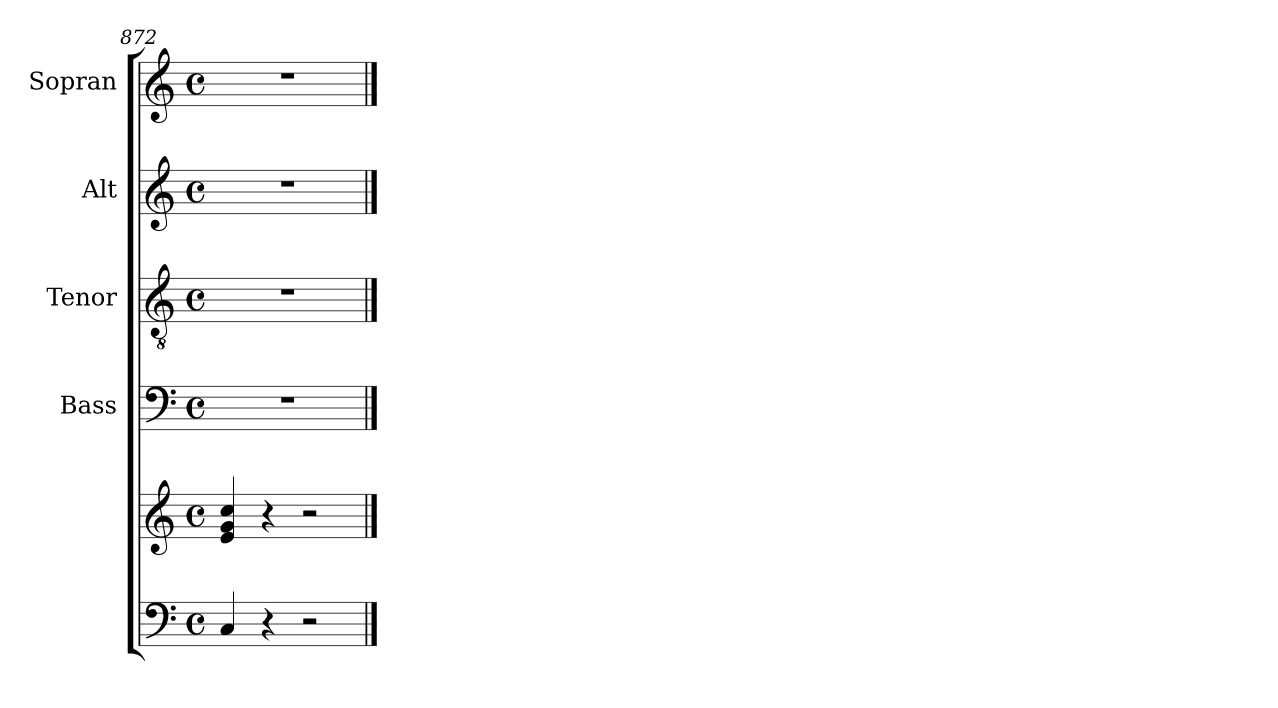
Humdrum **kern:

**kern	**kern	**kern	**kern	**kern	**kern
*part5	*part5	*part4	*part3	*part2	*part1
*staff6	*staff5	*staff4	*staff3	*staff2	*staff1
*	*	*I"Bass	*I"Tenor	*I"Alt	*I"Sopran
*	*	*I'B.	*I'T.	*I'A.	*I'S.
*clefF4	*clefG2	*clefF4	*clefGv2	*clefG2	*clefG2
*k[]	*k[]	*k[]	*k[]	*k[]	*k[]
*C:	*C:	*C:	*C:	*C:	*C:
*M4/4	*M4/4	*M4/4	*M4/4	*M4/4	*M4/4
*met(c)	*met(c)	*met(c)	*met(c)	*met(c)	*met(c)
=872	=872	=872	=872	=872	=872
4C/	4e/ 4g/ 4cc/	1r	1r	1r	1r
4r	4r	.	.	.	.
2r	2r	.	.	.	.
==	==	==	==	==	==
*-	*-	*-	*-	*-	*-
